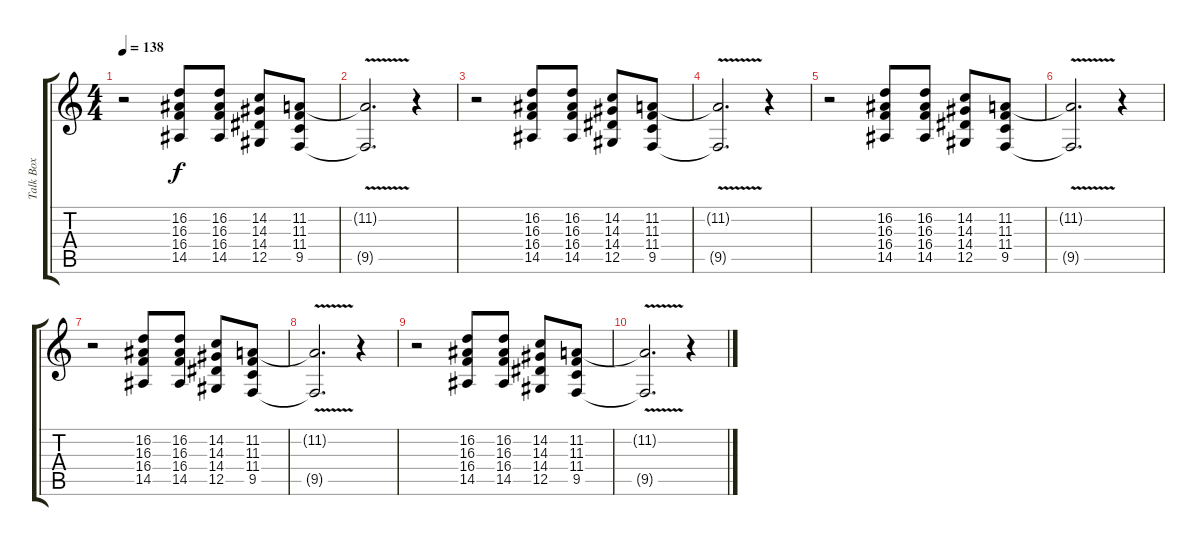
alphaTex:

\track ("Talk Box" "Talk Box") {instrument fx7echoes}
\staff {score tabs}
\tuning (Eb4 Bb3 Gb3 Db3 Ab2 Eb2) {hide}
\ts (4 4)
\tempo 138
\clef g2
\ks c
r.2{dy f} (16.2 16.3 16.4 14.5).8 (16.2 16.3 16.4 14.5).8 (14.2 14.3 14.4 12.5).8 (11.2 11.3 11.4 9.5).8 |
(11.2{v t} 9.5{v t}).2{d} r.4 |
r.2 (16.2 16.3 16.4 14.5).8 (16.2 16.3 16.4 14.5).8 (14.2 14.3 14.4 12.5).8 (11.2 11.3 11.4 9.5).8 |
(11.2{v t} 9.5{v t}).2{d} r.4 |
r.2 (16.2 16.3 16.4 14.5).8 (16.2 16.3 16.4 14.5).8 (14.2 14.3 14.4 12.5).8 (11.2 11.3 11.4 9.5).8 |
(11.2{v t} 9.5{v t}).2{d} r.4 |
r.2 (16.2 16.3 16.4 14.5).8 (16.2 16.3 16.4 14.5).8 (14.2 14.3 14.4 12.5).8 (11.2 11.3 11.4 9.5).8 |
(11.2{v t} 9.5{v t}).2{d} r.4 |
r.2 (16.2 16.3 16.4 14.5).8 (16.2 16.3 16.4 14.5).8 (14.2 14.3 14.4 12.5).8 (11.2 11.3 11.4 9.5).8 |
(11.2{v t} 9.5{v t}).2{d} r.4
